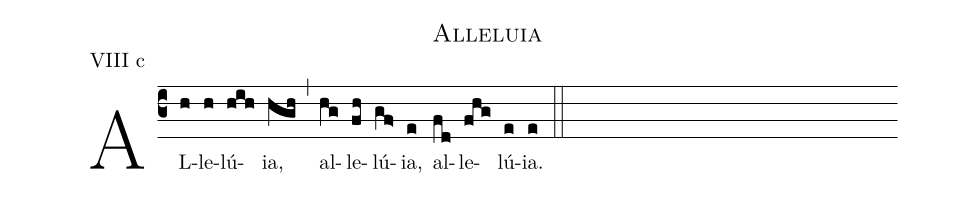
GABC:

name: Alleluia;
annotation: VIII c;
mode: 8;
%%
(c3)
AL(h)le(h)lú(hih)ia,(hgh) (,)
al(hg)le(fh)lú(gf>)ia,(e) al(fd)le(fhg)lú(e)ia.(e) (::)
